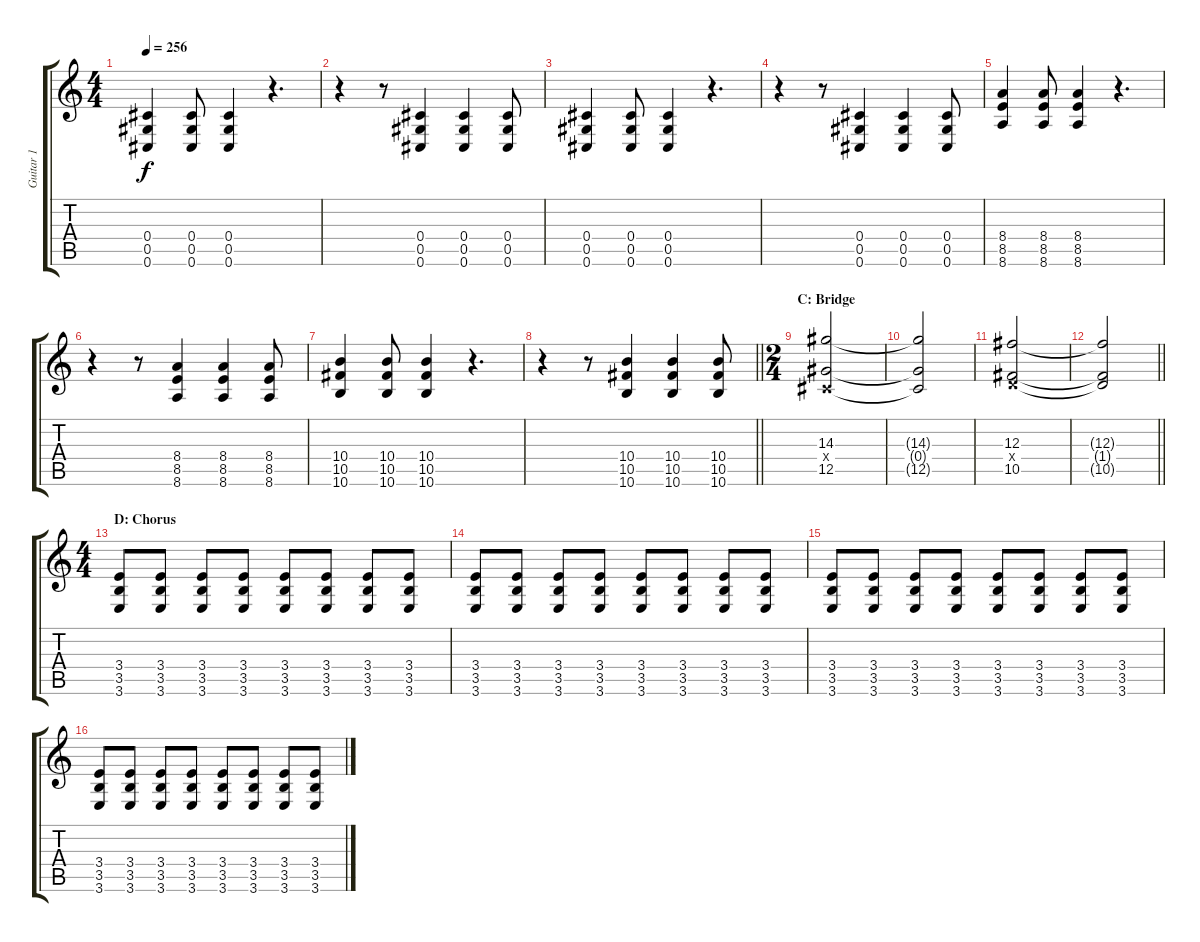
\track ("Guitar 1" "Guitar 1") {instrument distortionguitar}
\staff {score tabs}
\tuning (Eb4 Bb3 Gb3 Db3 Ab2 Db2) {hide}
\ts (4 4)
\tempo 256
\clef g2
\ks c
(0.4 0.5 0.6).4{dy f} (0.4 0.5 0.6).8 (0.4 0.5 0.6).4 r.4{d} |
r.4 r.8 (0.4 0.5 0.6).4 (0.4 0.5 0.6).4 (0.4 0.5 0.6).8 |
(0.4 0.5 0.6).4 (0.4 0.5 0.6).8 (0.4 0.5 0.6).4 r.4{d} |
r.4 r.8 (0.4 0.5 0.6).4 (0.4 0.5 0.6).4 (0.4 0.5 0.6).8 |
(8.4 8.5 8.6).4 (8.4 8.5 8.6).8 (8.4 8.5 8.6).4 r.4{d} |
r.4 r.8 (8.4 8.5 8.6).4 (8.4 8.5 8.6).4 (8.4 8.5 8.6).8 |
(10.4 10.5 10.6).4 (10.4 10.5 10.6).8 (10.4 10.5 10.6).4 r.4{d} |
\barLineRight lightlight
r.4 r.8 (10.4 10.5 10.6).4 (10.4 10.5 10.6).4 (10.4 10.5 10.6).8 |
\ts (2 4)
\section ("" "C: Bridge")
(14.3 0.4{x} 12.5).2 |
(14.3{t} 0.4{t} 12.5{t}).2 |
(12.3 1.4{x} 10.5).2 |
\barLineRight lightlight
(12.3{t} 1.4{t} 10.5{t}).2 |
\ts (4 4)
\section ("" "D: Chorus")
(3.4 3.5 3.6).8 (3.4 3.5 3.6).8 (3.4 3.5 3.6).8 (3.4 3.5 3.6).8 (3.4 3.5 3.6).8 (3.4 3.5 3.6).8 (3.4 3.5 3.6).8 (3.4 3.5 3.6).8 |
(3.4 3.5 3.6).8 (3.4 3.5 3.6).8 (3.4 3.5 3.6).8 (3.4 3.5 3.6).8 (3.4 3.5 3.6).8 (3.4 3.5 3.6).8 (3.4 3.5 3.6).8 (3.4 3.5 3.6).8 |
(3.4 3.5 3.6).8 (3.4 3.5 3.6).8 (3.4 3.5 3.6).8 (3.4 3.5 3.6).8 (3.4 3.5 3.6).8 (3.4 3.5 3.6).8 (3.4 3.5 3.6).8 (3.4 3.5 3.6).8 |
(3.4 3.5 3.6).8 (3.4 3.5 3.6).8 (3.4 3.5 3.6).8 (3.4 3.5 3.6).8 (3.4 3.5 3.6).8 (3.4 3.5 3.6).8 (3.4 3.5 3.6).8 (3.4 3.5 3.6).8
